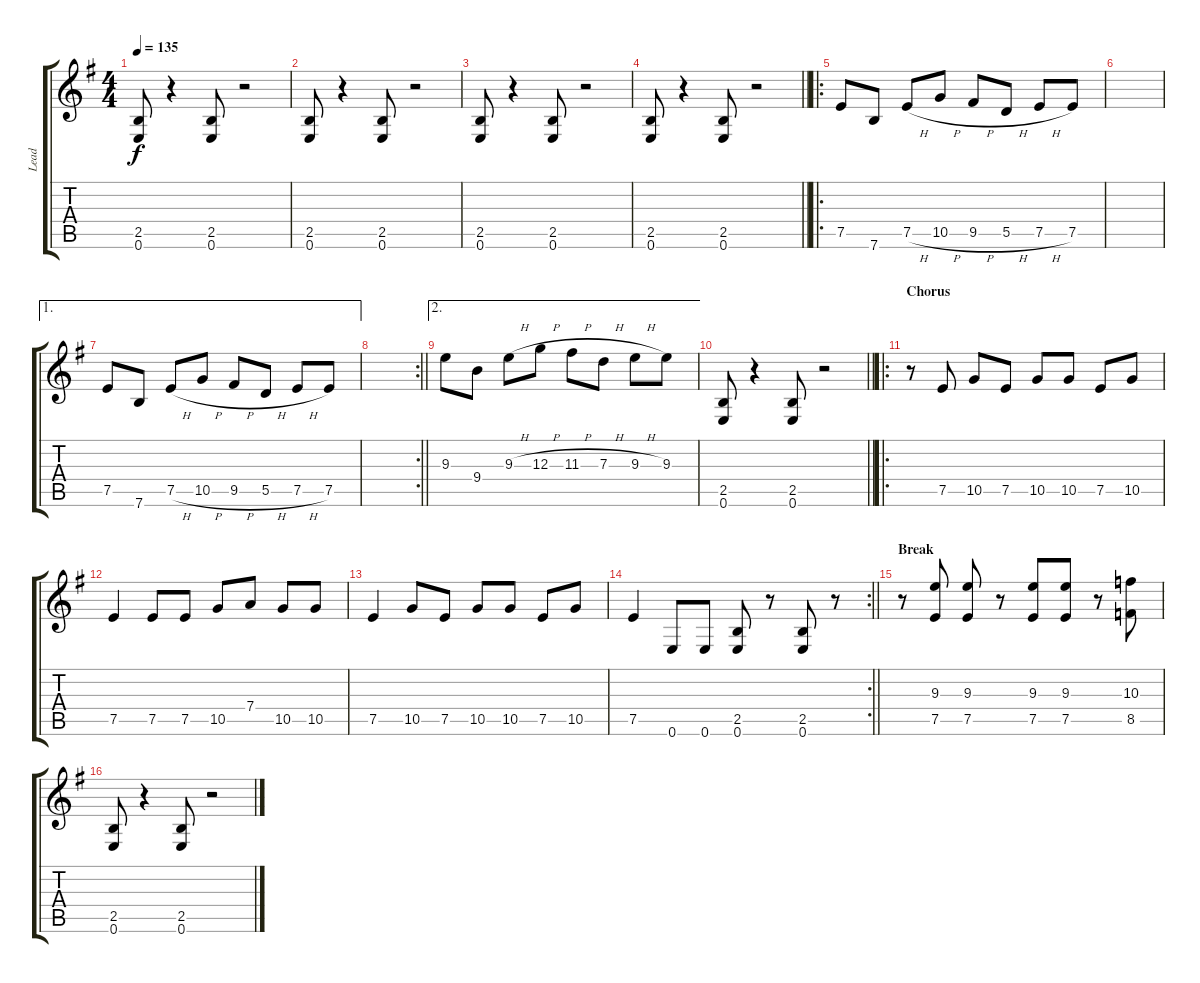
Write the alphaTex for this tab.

\track ("Lead" "Lead") {instrument distortionguitar}
\staff {score tabs}
\tuning (E4 B3 G3 D3 A2 E2) {hide}
\ts (4 4)
\tempo 135
\clef g2
\ks g
(2.5 0.6).8{dy f} r.4 (2.5 0.6).8 r.2 |
(2.5 0.6).8 r.4 (2.5 0.6).8 r.2 |
(2.5 0.6).8 r.4 (2.5 0.6).8 r.2 |
\barLineRight lightlight
(2.5 0.6).8 r.4 (2.5 0.6).8 r.2 |
\ro
7.5.8 7.6.8 7.5{h}.8 10.5{h}.8 9.5{h}.8 5.5{h}.8 7.5{h}.8 7.5.8 |
|
\ae 1
7.5.8 7.6.8 7.5{h}.8 10.5{h}.8 9.5{h}.8 5.5{h}.8 7.5{h}.8 7.5.8 |
\rc 2
\barLineRight lightlight
|
\ae 2
9.3.8 9.4.8 9.3{h}.8 12.3{h}.8 11.3{h}.8 7.3{h}.8 9.3{h}.8 9.3.8 |
\barLineRight lightlight
(2.5 0.6).8 r.4 (2.5 0.6).8 r.2 |
\ro
\section ("" "Chorus")
r.8 7.5.8 10.5.8 7.5.8 10.5.8 10.5.8 7.5.8 10.5.8 |
7.5.4 7.5.8 7.5.8 10.5.8 7.4.8 10.5.8 10.5.8 |
7.5.4 10.5.8 7.5.8 10.5.8 10.5.8 7.5.8 10.5.8 |
\rc 2
\barLineRight lightlight
7.5.4 0.6.8 0.6.8 (2.5 0.6).8 r.8 (2.5 0.6).8 r.8 |
\section ("" "Break")
r.8 (9.3 7.5).8 (9.3 7.5).8 r.8 (9.3 7.5).8 (9.3 7.5).8 r.8 (10.3 8.5).8 |
(2.5 0.6).8 r.4 (2.5 0.6).8 r.2
